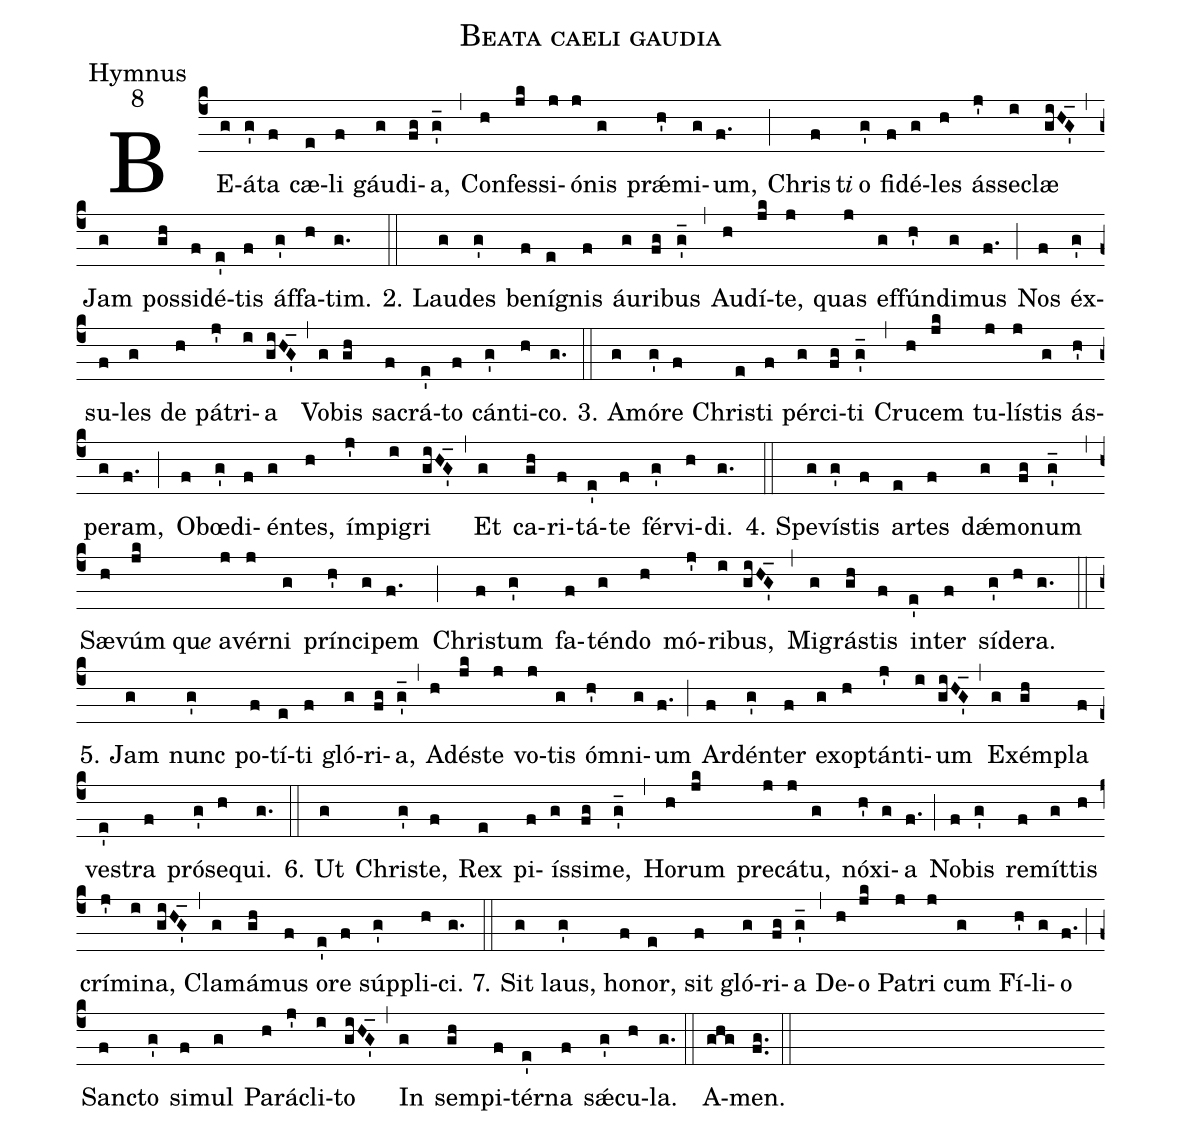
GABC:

name:Beata caeli gaudia;
office-part:Hymnus;
mode:8;
%%
(c4)BE(g)á(g')ta(f) cæ(e)li(f) gáu(g)di(fg)a,(g'_) (,)
Con(h)fes(jk)si(j)ó(j)nis(g) prǽ(h')mi(g)um,(f.) (;)
Chris(f)t<i>i</i>() o(g') fi(f)dé(g)les(h) ás(j')se(i)clæ(giHG'_) (,)
Jam(g) pos(gh)si(f)dé(e')tis(f) áf(g')fa(h)tim.(g.) (::)

2. Lau(g)des(g') be(f)ní(e)gnis(f) áu(g)ri(fg)bus(g'_) (,)
Au(h)dí(jk)te,(j) quas(j) ef(g)fún(h')di(g)mus(f.) (;)
Nos(f) éx(g')su(f)les(g) de(h) pá(j')tri(i)a(giHG'_) (,)
Vo(g)bis(gh) sa(f)crá(e')to(f) cán(g')ti(h)co.(g.) (::)

3. A(g)mó(g')re(f) Chris(e)ti(f) pér(g)ci(fg)ti(g'_) (,)
Cru(h)cem(jk) tu(j)lís(j)tis(g) ás(h')pe(g)ram,(f.) (;)
Ob(f)œ(g')di(f)én(g)tes,(h) ím(j')pi(i)gri(giHG'_) (,)
Et(g) ca(gh)ri(f)tá(e')te(f) fér(g')vi(h)di.(g.) (::)

4. Spe(g)vís(g')tis(f) ar(e)tes(f) dǽ(g)mo(fg)num(g'_) (,)
Sæ(h)vúm(jk)qu<i>e</i>() a(j)vér(j)ni(g) prín(h')ci(g)pem(f.) (;)
Chris(f)tum(g') fa(f)tén(g)do(h) mó(j')ri(i)bus,(giHG'_) (,)
Mi(g)grás(gh)tis(f) in(e')ter(f) sí(g')de(h)ra.(g.) (::)

5. Jam(g) nunc(g') po(f)tí(e)ti(f) gló(g)ri(fg)a,(g'_) (,)
Ad(h)és(jk)te(j) vo(j)tis(g) óm(h')ni(g)um(f.) (;)
Ar(f)dén(g')ter(f) ex(g)op(h)tán(j')ti(i)um(giHG'_) (,)
Ex(g)ém(gh)pla(f) ves(e')tra(f) pró(g')se(h)qui.(g.) (::)

6. Ut(g) Chris(g')te,(f) Rex(e) pi(f)ís(g)si(fg)me,(g'_) (,)
Ho(h)rum(jk) pre(j)cá(j)tu,(g) nó(h')xi(g)a(f.) (;)
No(f)bis(g') re(f)mít(g)tis(h) crí(j')mi(i)na,(giHG'_) (,)
Cla(g)má(gh)mus(f) o(e')re(f) súp(g')pli(h)ci.(g.) (::)

7. Sit(g) laus,(g') ho(f)nor,(e) sit(f) gló(g)ri(fg)a(g'_) (,)
De(h)o(jk) Pa(j)tri(j) cum(g) Fí(h')li(g)o(f.) (;)
Sanc(f)to(g') si(f)mul(g) Pa(h)rá(j')cli(i)to(giHG'_) (,)
In(g) sem(gh)pi(f)tér(e')na(f) sǽ(g')cu(h)la.(g.) (::)
A(ghg)men.(fg..) (::)
